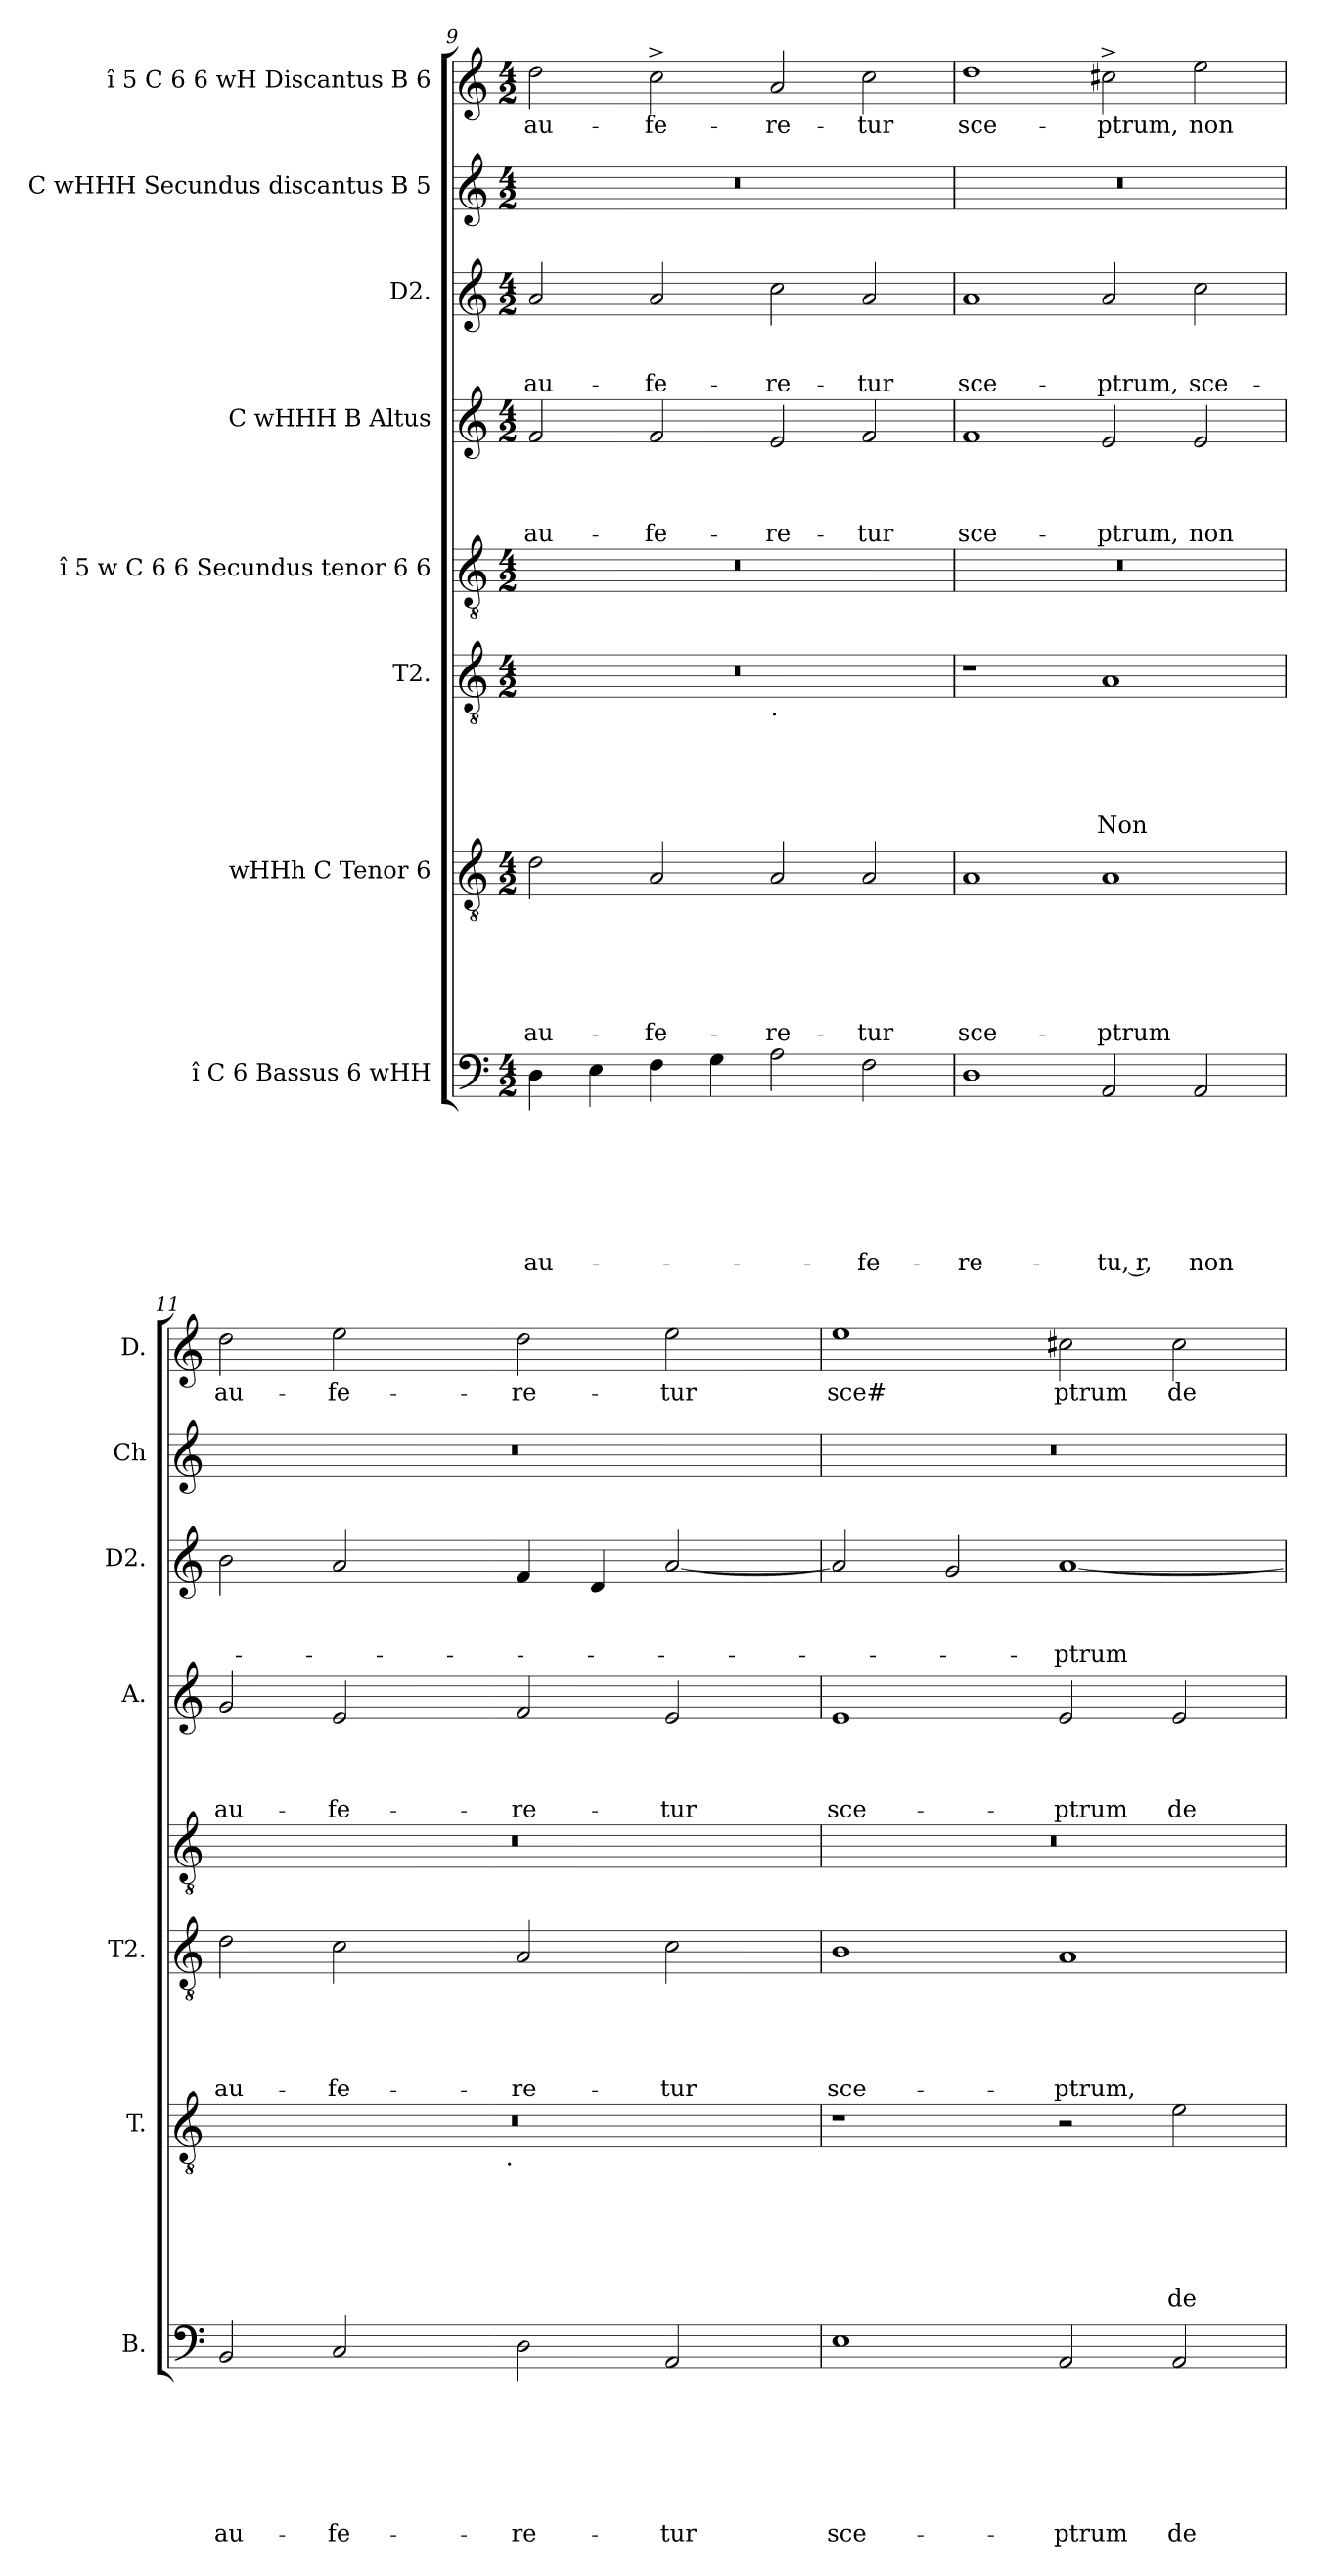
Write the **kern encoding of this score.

**kern	**text	**text	**text	**text	**text	**text	**text	**kern	**text	**text	**text	**text	**text	**text	**kern	**text	**text	**text	**text	**text	**kern	**kern	**text	**text	**text	**text	**kern	**text	**text	**text	**kern	**kern	**text
*part8	*part8	*part8	*part8	*part8	*part8	*part8	*part8	*part7	*part7	*part7	*part7	*part7	*part7	*part7	*part6	*part6	*part6	*part6	*part6	*part6	*part5	*part4	*part4	*part4	*part4	*part4	*part3	*part3	*part3	*part3	*part2	*part1	*part1
*staff8	*staff8	*staff8	*staff8	*staff8	*staff8	*staff8	*staff8	*staff7	*staff7	*staff7	*staff7	*staff7	*staff7	*staff7	*staff6	*staff6	*staff6	*staff6	*staff6	*staff6	*staff5	*staff4	*staff4	*staff4	*staff4	*staff4	*staff3	*staff3	*staff3	*staff3	*staff2	*staff1	*staff1
*I"î C 6 Bassus 6 wHH	*	*	*	*	*	*	*	*I"wHHh C Tenor 6	*	*	*	*	*	*	*I"T2.	*	*	*	*	*	*I"î 5 w C 6 6 Secundus tenor 6 6	*I"C wHHH B Altus	*	*	*	*	*I"D2.	*	*	*	*I"C wHHH Secundus discantus B 5	*I"î 5 C 6 6 wH Discantus B 6	*
*I'B.	*	*	*	*	*	*	*	*I'T.	*	*	*	*	*	*	*I'T2.	*	*	*	*	*	*	*I'A.	*	*	*	*	*I'D2.	*	*	*	*I'Ch	*I'D.	*
*clefF4	*	*	*	*	*	*	*	*clefGv2	*	*	*	*	*	*	*clefGv2	*	*	*	*	*	*clefGv2	*clefG2	*	*	*	*	*clefG2	*	*	*	*clefG2	*clefG2	*
*k[]	*	*	*	*	*	*	*	*k[]	*	*	*	*	*	*	*k[]	*	*	*	*	*	*k[]	*k[]	*	*	*	*	*k[]	*	*	*	*k[]	*k[]	*
*C:	*	*	*	*	*	*	*	*C:	*	*	*	*	*	*	*C:	*	*	*	*	*	*C:	*C:	*	*	*	*	*C:	*	*	*	*C:	*C:	*
*M4/2	*	*	*	*	*	*	*	*M4/2	*	*	*	*	*	*	*M4/2	*	*	*	*	*	*M4/2	*M4/2	*	*	*	*	*M4/2	*	*	*	*M4/2	*M4/2	*
=9	=9	=9	=9	=9	=9	=9	=9	=9	=9	=9	=9	=9	=9	=9	=9	=9	=9	=9	=9	=9	=9	=9	=9	=9	=9	=9	=9	=9	=9	=9	=9	=9	=9
!	!	!	!	!	!	!	!LO:LY:b	!	!	!	!	!	!	!LO:LY:b	!	!	!	!	!	!	!	!	!	!	!	!LO:LY:b	!	!	!	!LO:LY:b	!	!	!LO:LY:b
*	*	*	*	*	*	*	*	*	*	*	*	*	*	*	*^	*	*	*	*	*	*	*	*	*	*	*	*	*	*	*	*	*	*
4D\	.	.	.	.	.	.	au-	2d\	.	.	.	.	.	au-	0r	1ryy	.	.	.	.	.	0r	2f/	.	.	.	au-	2a/	.	.	au-	0r	2dd\	au-
4E\	.	.	.	.	.	.	.	.	.	.	.	.	.	.	.	.	.	.	.	.	.	.	.	.	.	.	.	.	.	.	.	.	.	.
!	!	!	!	!	!	!	!	!	!	!	!	!	!	!LO:LY:b	!	!	!	!	!	!	!	!	!	!	!	!	!LO:LY:b	!	!	!	!LO:LY:b	!	!	!LO:LY:b
4F\	.	.	.	.	.	.	.	2A/	.	.	.	.	.	-fe-	.	.	.	.	.	.	.	.	2f/	.	.	.	-fe-	2a/	.	.	-fe-	.	2cc^>\	-fe-
4G\	.	.	.	.	.	.	.	.	.	.	.	.	.	.	.	.	.	.	.	.	.	.	.	.	.	.	.	.	.	.	.	.	.	.
!	!	!	!	!	!	!	!	!	!	!	!	!	!	!	!	!LO:TX:b:t=.	!	!	!	!	!	!	!	!	!	!	!	!	!	!	!	!	!	!
!	!	!	!	!	!	!	!	!	!	!	!	!	!	!LO:LY:b	!	!	!	!	!	!	!	!	!	!	!	!	!LO:LY:b	!	!	!	!LO:LY:b	!	!	!LO:LY:b
2A\	.	.	.	.	.	.	.	2A/	.	.	.	.	.	-re-	.	1ryy	.	.	.	.	.	.	2e/	.	.	.	-re-	2cc\	.	.	-re-	.	2a/	-re-
!	!	!	!	!	!	!	!LO:LY:b	!	!	!	!	!	!	!LO:LY:b	!	!	!	!	!	!	!	!	!	!	!	!	!LO:LY:b	!	!	!	!LO:LY:b	!	!	!LO:LY:b
2F\	.	.	.	.	.	.	-fe-	2A/	.	.	.	.	.	-tur	.	.	.	.	.	.	.	.	2f/	.	.	.	-tur	2a/	.	.	-tur	.	2cc\	-tur
!!LO:LB:g=z
=10	=10	=10	=10	=10	=10	=10	=10	=10	=10	=10	=10	=10	=10	=10	=10	=10	=10	=10	=10	=10	=10	=10	=10	=10	=10	=10	=10	=10	=10	=10	=10	=10	=10	=10
!	!	!	!	!	!	!	!LO:LY:b	!	!	!	!	!	!	!LO:LY:b	!	!	!	!	!	!	!	!	!	!	!	!	!LO:LY:b	!	!	!	!LO:LY:b	!	!	!LO:LY:b
*	*	*	*	*	*	*	*	*	*	*	*	*	*	*	*v	*v	*	*	*	*	*	*	*	*	*	*	*	*	*	*	*	*	*	*
1D	.	.	.	.	.	.	-re-	1A	.	.	.	.	.	sce-	1r	.	.	.	.	.	0r	1f	.	.	.	sce-	1a	.	.	sce-	0r	1dd	sce-
!	!	!	!	!	!	!	!LO:LY:b:rj	!	!	!	!	!	!	!LO:LY:b	!	!	!	!	!	!LO:LY:b	!	!	!	!	!	!LO:LY:b	!	!	!	!LO:LY:b	!	!	!LO:LY:b
2AA/	.	.	.	.	.	.	-tu, r,	1A	.	.	.	.	.	-ptrum	1A	.	.	.	.	Non	.	2e/	.	.	.	-ptrum,	2a/	.	.	-ptrum,	.	2cc#X^>\	-ptrum,
!	!	!	!	!	!	!	!LO:LY:b	!	!	!	!	!	!	!	!	!	!	!	!	!	!	!	!	!	!	!LO:LY:b	!	!	!	!LO:LY:b	!	!	!LO:LY:b
2AA/	.	.	.	.	.	.	non	.	.	.	.	.	.	.	.	.	.	.	.	.	.	2e/	.	.	.	non	2cc\	.	.	sce-	.	2ee\	non
=11	=11	=11	=11	=11	=11	=11	=11	=11	=11	=11	=11	=11	=11	=11	=11	=11	=11	=11	=11	=11	=11	=11	=11	=11	=11	=11	=11	=11	=11	=11	=11	=11	=11
!	!	!	!	!	!	!	!LO:LY:b	!	!	!	!	!	!	!	!	!	!	!	!	!LO:LY:b	!	!	!	!	!	!LO:LY:b	!	!	!	!	!	!	!LO:LY:b
*	*	*	*	*	*	*	*	*^	*	*	*	*	*	*	*	*	*	*	*	*	*	*	*	*	*	*	*	*	*	*	*	*	*
2BB/	.	.	.	.	.	.	au-	0r	3%2ryy	.	.	.	.	.	.	2d\	.	.	.	.	au-	0r	2g/	.	.	.	au-	2b\	.	.	.	0r	2dd\	au-
!	!	!	!	!	!	!	!LO:LY:b	!	!	!	!	!	!	!	!	!	!	!	!	!	!LO:LY:b	!	!	!	!	!	!LO:LY:b	!	!	!	!	!	!	!LO:LY:b
2C/	.	.	.	.	.	.	-fe-	.	.	.	.	.	.	.	.	2c\	.	.	.	.	-fe-	.	2e/	.	.	.	-fe-	2a/	.	.	.	.	2ee\	-fe-
.	.	.	.	.	.	.	.	.	6ryy	.	.	.	.	.	.	.	.	.	.	.	.	.	.	.	.	.	.	.	.	.	.	.	.	.
.	.	.	.	.	.	.	.	.	12...ryy	.	.	.	.	.	.	.	.	.	.	.	.	.	.	.	.	.	.	.	.	.	.	.	.	.
!	!	!	!	!	!	!	!	!	!LO:TX:b:t=.	!	!	!	!	!	!	!	!	!	!	!	!	!	!	!	!	!	!	!	!	!	!	!	!	!
.	.	.	.	.	.	.	.	.	3%2ryy	.	.	.	.	.	.	.	.	.	.	.	.	.	.	.	.	.	.	.	.	.	.	.	.	.
!	!	!	!	!	!	!	!LO:LY:b	!	!	!	!	!	!	!	!	!	!	!	!	!	!LO:LY:b	!	!	!	!	!	!LO:LY:b	!	!	!	!	!	!	!LO:LY:b
2D\	.	.	.	.	.	.	-re-	.	.	.	.	.	.	.	.	2A/	.	.	.	.	-re-	.	2f/	.	.	.	-re-	4f/	.	.	.	.	2dd\	-re-
.	.	.	.	.	.	.	.	.	.	.	.	.	.	.	.	.	.	.	.	.	.	.	.	.	.	.	.	4d/	.	.	.	.	.	.
!	!	!	!	!	!	!	!LO:LY:b	!	!	!	!	!	!	!	!	!	!	!	!	!	!LO:LY:b	!	!	!	!	!	!LO:LY:b	!	!	!	!	!	!	!LO:LY:b
2AA/	.	.	.	.	.	.	-tur	.	.	.	.	.	.	.	.	2c\	.	.	.	.	-tur	.	2e/	.	.	.	-tur	[<2a/	.	.	.	.	2ee\	-tur
.	.	.	.	.	.	.	.	.	3ryy	.	.	.	.	.	.	.	.	.	.	.	.	.	.	.	.	.	.	.	.	.	.	.	.	.
.	.	.	.	.	.	.	.	.	96ryy	.	.	.	.	.	.	.	.	.	.	.	.	.	.	.	.	.	.	.	.	.	.	.	.	.
=12	=12	=12	=12	=12	=12	=12	=12	=12	=12	=12	=12	=12	=12	=12	=12	=12	=12	=12	=12	=12	=12	=12	=12	=12	=12	=12	=12	=12	=12	=12	=12	=12	=12	=12
!	!	!	!	!	!	!	!LO:LY:b	!	!	!	!	!	!	!	!	!	!	!	!	!	!LO:LY:b	!	!	!	!	!	!LO:LY:b	!	!	!	!	!	!	!LO:LY:b
*	*	*	*	*	*	*	*	*v	*v	*	*	*	*	*	*	*	*	*	*	*	*	*	*	*	*	*	*	*	*	*	*	*	*	*
1E	.	.	.	.	.	.	sce-	1r	.	.	.	.	.	.	1B	.	.	.	.	sce-	0r	1e	.	.	.	sce-	2a/]	.	.	.	0r	1ee	sce­#
.	.	.	.	.	.	.	.	.	.	.	.	.	.	.	.	.	.	.	.	.	.	.	.	.	.	.	2g/	.	.	.	.	.	.
!	!	!	!	!	!	!	!LO:LY:b	!	!	!	!	!	!	!	!	!	!	!	!	!LO:LY:b	!	!	!	!	!	!LO:LY:b	!	!	!	!LO:LY:b	!	!	!LO:LY:b
2AA/	.	.	.	.	.	.	-ptrum	2r	.	.	.	.	.	.	1A	.	.	.	.	-ptrum,	.	2e/	.	.	.	-ptrum	[<1a	.	.	-ptrum	.	2cc#X\	ptrum
!	!	!	!	!	!	!	!LO:LY:b	!	!	!	!	!	!	!LO:LY:b	!	!	!	!	!	!	!	!	!	!	!	!LO:LY:b	!	!	!	!	!	!	!LO:LY:b
2AA/	.	.	.	.	.	.	de	2e\	.	.	.	.	.	de-	.	.	.	.	.	.	.	2e/	.	.	.	de	.	.	.	.	.	2cc#\	de
=	=	=	=	=	=	=	=	=	=	=	=	=	=	=	=	=	=	=	=	=	=	=	=	=	=	=	=	=	=	=	=	=	=
*-	*-	*-	*-	*-	*-	*-	*-	*-	*-	*-	*-	*-	*-	*-	*-	*-	*-	*-	*-	*-	*-	*-	*-	*-	*-	*-	*-	*-	*-	*-	*-	*-	*-
